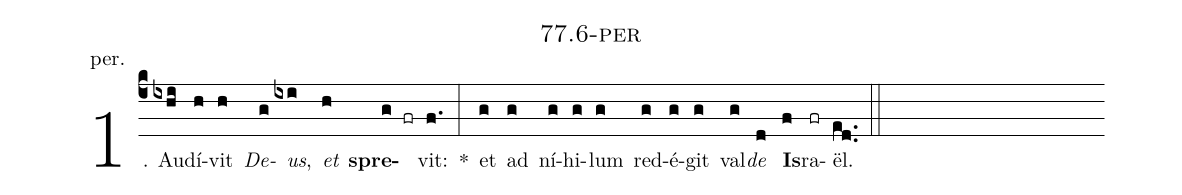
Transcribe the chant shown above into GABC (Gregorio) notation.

name: 77.6-per;
annotation: per.;
%%
(c4)1. Au(ixhi)dí(h)vit(h) <i>De</i>(g)<i>us</i>,(ixi) <i>et</i>(h) <b>spre</b>(g fr)vit:(f.) *(:) et(g) ad(g) ní(g)hi(g)lum(g) red(g)é(g)git(g) val(g)<i>de</i>(d) <b>Is</b>(f)ra(fr)ël.(ed..) (::)


%E(g) u(g) o(g) u(d) a(f) e.(ed..) (::)
